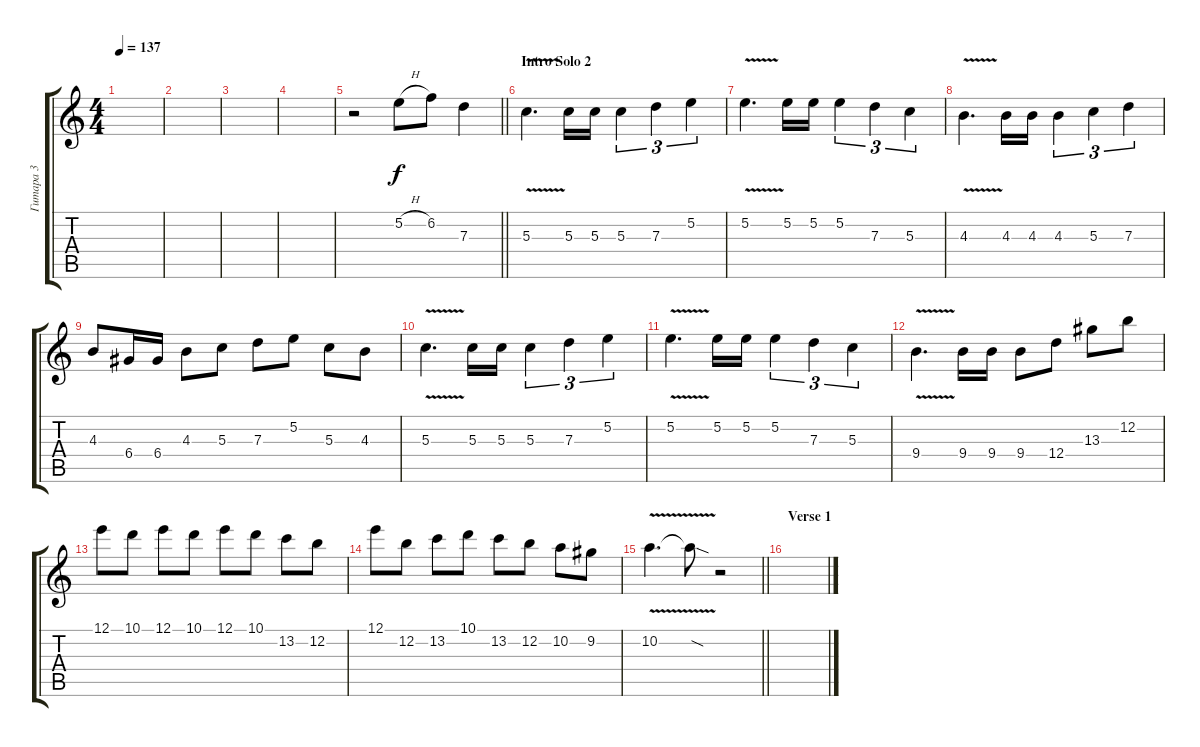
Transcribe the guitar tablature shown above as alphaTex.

\track ("Гитара 3" "Гитара 3") {instrument distortionguitar}
\staff {score tabs}
\tuning (E4 B3 G3 D3 A2 E2) {hide}
\ts (4 4)
\tempo 137
\clef g2
\ks aminor
|
|
|
|
\barLineRight lightlight
r.2 5.2{h}.8 6.2.8 7.3.4 |
\section ("" "Intro Solo 2")
5.3{v}.4{d} 5.3.16 5.3.16 5.3.4{tu (3 2)} 7.3.4{tu (3 2)} 5.2.4{tu (3 2)} |
5.2{v}.4{d} 5.2.16 5.2.16 5.2.4{tu (3 2)} 7.3.4{tu (3 2)} 5.3.4{tu (3 2)} |
4.3{v}.4{d} 4.3.16 4.3.16 4.3.4{tu (3 2)} 5.3.4{tu (3 2)} 7.3.4{tu (3 2)} |
4.3.8 6.4.16 6.4.16 4.3.8 5.3.8 7.3.8 5.2.8 5.3.8 4.3.8 |
5.3{v}.4{d} 5.3.16 5.3.16 5.3.4{tu (3 2)} 7.3.4{tu (3 2)} 5.2.4{tu (3 2)} |
5.2{v}.4{d} 5.2.16 5.2.16 5.2.4{tu (3 2)} 7.3.4{tu (3 2)} 5.3.4{tu (3 2)} |
9.4{v}.4{d} 9.4.16 9.4.16 9.4.8 12.4.8 13.3.8 12.2.8 |
12.1.8 10.1.8 12.1.8 10.1.8 12.1.8 10.1.8 13.2.8 12.2.8 |
12.1.8 12.2.8 13.2.8 10.1.8 13.2.8 12.2.8 10.2.8 9.2.8 |
\barLineRight lightlight
10.2{v}.4{d} 10.2{sod t}.8 r.2 |
\section ("" "Verse 1")
